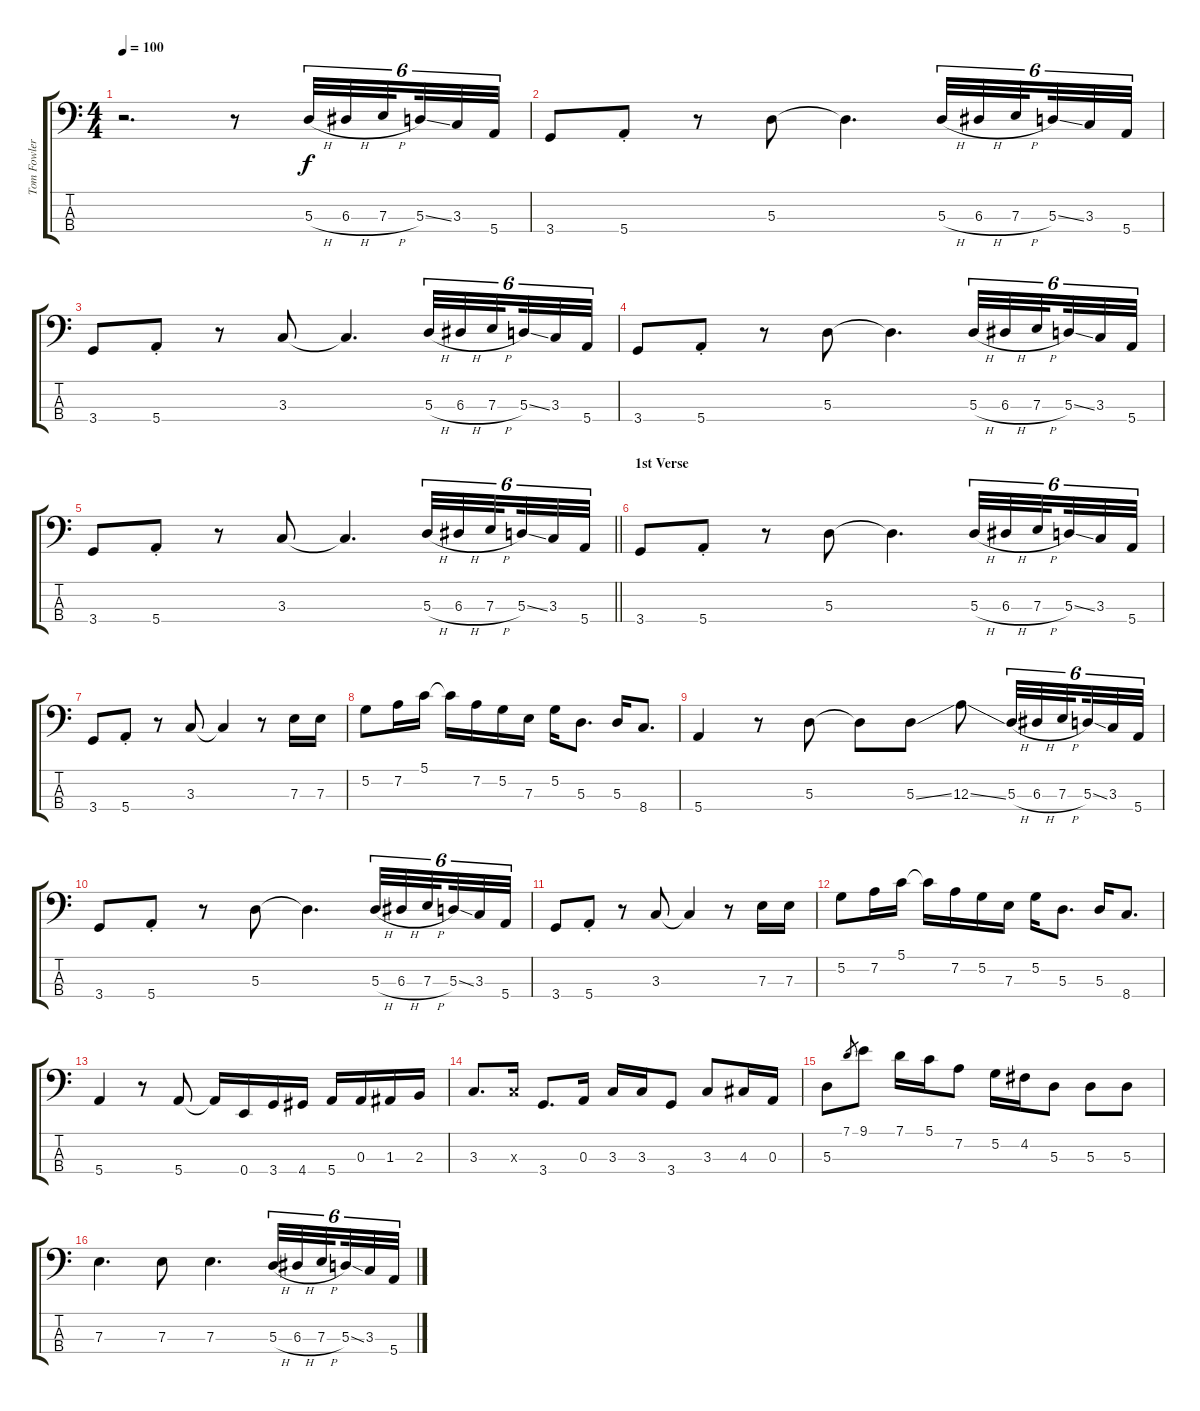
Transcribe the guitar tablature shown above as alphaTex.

\track ("Tom Fowler" "Tom Fowler") {instrument electricbassfinger}
\staff {score tabs}
\tuning (G2 D2 A1 E1) {hide}
\ts (4 4)
\tempo 100
\clef f4
\ks c
r.2{d dy f instrument electricbassfinger} r.8 5.3{h}.32{tu (6 4)} 6.3{h}.32{tu (6 4)} 7.3{h}.32{tu (6 4) beam splitsecondary} 5.3{ss}.32{tu (6 4)} 3.3.32{tu (6 4)} 5.4.32{tu (6 4)} |
3.4.8 5.4{st}.8 r.8 5.3.8 5.3{t}.4{d} 5.3{h}.32{tu (6 4)} 6.3{h}.32{tu (6 4)} 7.3{h}.32{tu (6 4) beam splitsecondary} 5.3{ss}.32{tu (6 4)} 3.3.32{tu (6 4)} 5.4.32{tu (6 4)} |
3.4.8 5.4{st}.8 r.8 3.3.8 3.3{t}.4{d} 5.3{h}.32{tu (6 4)} 6.3{h}.32{tu (6 4)} 7.3{h}.32{tu (6 4) beam splitsecondary} 5.3{ss}.32{tu (6 4)} 3.3.32{tu (6 4)} 5.4.32{tu (6 4)} |
3.4.8 5.4{st}.8 r.8 5.3.8 5.3{t}.4{d} 5.3{h}.32{tu (6 4)} 6.3{h}.32{tu (6 4)} 7.3{h}.32{tu (6 4) beam splitsecondary} 5.3{ss}.32{tu (6 4)} 3.3.32{tu (6 4)} 5.4.32{tu (6 4)} |
\barLineRight lightlight
3.4.8 5.4{st}.8 r.8 3.3.8 3.3{t}.4{d} 5.3{h}.32{tu (6 4)} 6.3{h}.32{tu (6 4)} 7.3{h}.32{tu (6 4) beam splitsecondary} 5.3{ss}.32{tu (6 4)} 3.3.32{tu (6 4)} 5.4.32{tu (6 4)} |
\section ("" "1st Verse")
3.4.8 5.4{st}.8 r.8 5.3.8 5.3{t}.4{d} 5.3{h}.32{tu (6 4)} 6.3{h}.32{tu (6 4)} 7.3{h}.32{tu (6 4) beam splitsecondary} 5.3{ss}.32{tu (6 4)} 3.3.32{tu (6 4)} 5.4.32{tu (6 4)} |
3.4.8 5.4{st}.8 r.8 3.3.8 3.3{t}.4 r.8 7.3.16 7.3.16 |
5.2.8 7.2.16 5.1.16 5.1{t}.16 7.2.16 5.2.16 7.3.16 5.2.16 5.3.8{d} 5.3.16 8.4.8{d} |
5.4.4 r.8 5.3.8 5.3{t}.8 5.3{ss}.8 12.3{ss}.8 5.3{h}.32{tu (6 4)} 6.3{h}.32{tu (6 4)} 7.3{h}.32{tu (6 4) beam splitsecondary} 5.3{ss}.32{tu (6 4)} 3.3.32{tu (6 4)} 5.4.32{tu (6 4)} |
3.4.8 5.4{st}.8 r.8 5.3.8 5.3{t}.4{d} 5.3{h}.32{tu (6 4)} 6.3{h}.32{tu (6 4)} 7.3{h}.32{tu (6 4) beam splitsecondary} 5.3{ss}.32{tu (6 4)} 3.3.32{tu (6 4)} 5.4.32{tu (6 4)} |
3.4.8 5.4{st}.8 r.8 3.3.8 3.3{t}.4 r.8 7.3.16 7.3.16 |
5.2.8 7.2.16 5.1.16 5.1{t}.16 7.2.16 5.2.16 7.3.16 5.2.16 5.3.8{d} 5.3.16 8.4.8{d} |
5.4.4 r.8 5.4.8 5.4{t}.16 0.4.16 3.4.16 4.4.16 5.4.16 0.3.16 1.3.16 2.3.16 |
3.3.8{d} 3.3{x}.16 3.4.8{d} 0.3.16 3.3.16 3.3.16 3.4.8 3.3.8 4.3.16 0.3.16 |
5.3.8 7.1.8{gr} 9.1.8 7.1.16 5.1.16 7.2.8 5.2.16 4.2.16 5.3.8 5.3.8 5.3.8 |
7.3.4{d} 7.3.8 7.3.4{d} 5.3{h}.32{tu (6 4)} 6.3{h}.32{tu (6 4)} 7.3{h}.32{tu (6 4) beam splitsecondary} 5.3{ss}.32{tu (6 4)} 3.3.32{tu (6 4)} 5.4.32{tu (6 4)}
